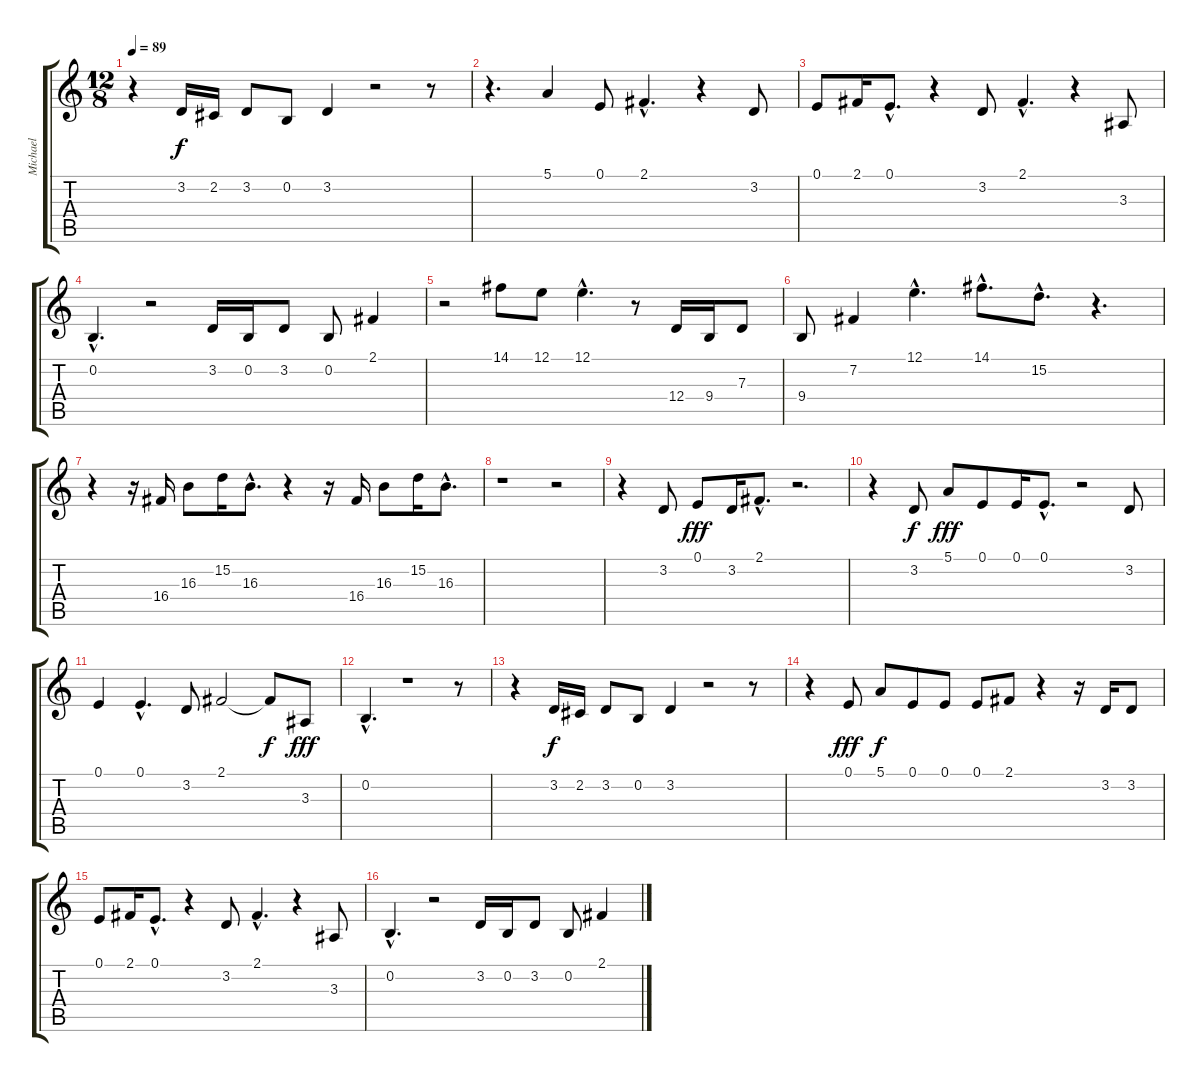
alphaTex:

\track ("Michael" "Michael") {instrument lead6voice}
\staff {score tabs}
\tuning (E4 B3 G3 D3 A2 E2) {hide}
\ts (12 8)
\tempo 89
\clef g2
\ks c
r.4{dy fff} 3.2.16{dy f} 2.2.16 3.2.8 0.2.8 3.2.4 r.2 r.8 |
r.4{d} 5.1.4 0.1.8 2.1{hac}.4{d} r.4 3.2.8 |
0.1.8 2.1.16 0.1{hac}.8{d} r.4 3.2.8 2.1{hac}.4{d} r.4 3.3.8 |
0.2{hac}.4{d} r.2 3.2.16 0.2.16 3.2.8 0.2.8 2.1.4 |
r.2 14.1.8 12.1.8 12.1{hac}.4{d} r.8 12.4.16 9.4.16 7.3.8 |
9.4.8 7.2.4 12.1{hac}.4{d} 14.1{hac}.8{d} 15.2{hac}.8{d} r.4{d} |
r.4 r.16 16.4.16 16.3.8 15.2.16 16.3{hac}.8{d} r.4 r.16 16.4.16 16.3.8 15.2.16 16.3{hac}.8{d} |
r.1 r.2 |
r.4 3.2.8 0.1.8{dy fff} 3.2.16 2.1{hac}.8{d} r.2{d} |
r.4 3.2.8{dy f} 5.1.8{dy fff} 0.1.8 0.1.16 0.1{hac}.8{d} r.2 3.2.8 |
0.1.4 0.1{hac}.4{d} 3.2.8 2.1.2 2.1{t}.8{dy f} 3.3.8{dy fff} |
0.2{hac}.4{d} r.1 r.8 |
r.4 3.2.16{dy f} 2.2.16 3.2.8 0.2.8 3.2.4 r.2 r.8 |
r.4 0.1.8{dy fff} 5.1.8{dy f} 0.1.8 0.1.8 0.1.8 2.1.8 r.4 r.16 3.2.16 3.2.8 |
0.1.8 2.1.16 0.1{hac}.8{d} r.4 3.2.8 2.1{hac}.4{d} r.4 3.3.8 |
0.2{hac}.4{d} r.2 3.2.16 0.2.16 3.2.8 0.2.8 2.1.4
